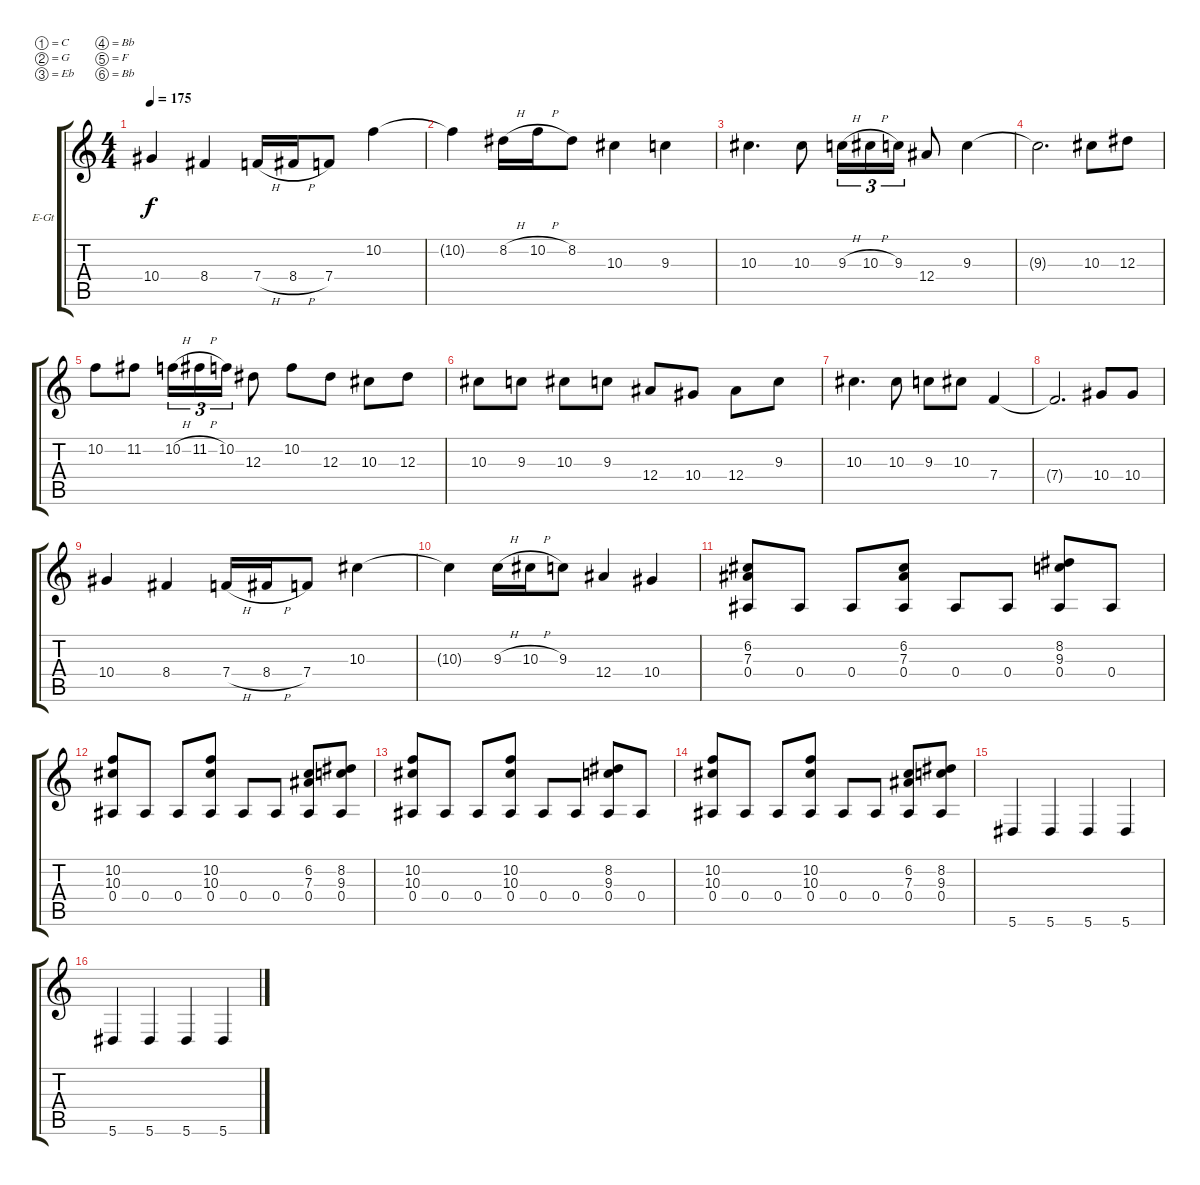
\bracketExtendMode groupsimilarinstruments
\firstSystemTrackNameOrientation horizontal
\otherSystemsTrackNameOrientation horizontal
\track ("Piste 1" "E-Gt") {instrument distortionguitar}
\staff {score tabs}
\tuning (C4 G3 Eb3 Bb2 F2 Bb1)
\ts (4 4)
\tempo 175
\clef g2
\ks c
10.4.4{dy f} 8.4.4 7.4{h}.16 8.4{h}.16 7.4.8 10.2.4 |
10.2{t}.4 8.2{h}.16 10.2{h}.16 8.2.8 10.3.4 9.3.4 |
10.3.4{d} 10.3.8 9.3{h}.16{tu (3 2)} 10.3{h}.16{tu (3 2)} 9.3.16{tu (3 2)} 12.4.8 9.3.4 |
9.3{t}.2{d} 10.3.8 12.3.8 |
10.2.8 11.2.8 10.2{h}.16{tu (3 2)} 11.2{h}.16{tu (3 2)} 10.2.16{tu (3 2)} 12.3.8 10.2.8 12.3.8 10.3.8 12.3.8 |
10.3.8 9.3.8 10.3.8 9.3.8 12.4.8 10.4.8 12.4.8 9.3.8 |
10.3.4{d} 10.3.8 9.3.8 10.3.8 7.4.4 |
7.4{t}.2{d} 10.4.8 10.4.8 |
10.4.4 8.4.4 7.4{h}.16 8.4{h}.16 7.4.8 10.3.4 |
10.3{t}.4 9.3{h}.16 10.3{h}.16 9.3.8 12.4.4 10.4.4 |
(6.2 7.3 0.4).8 0.4.8 0.4.8 (6.2 7.3 0.4).8 0.4.8 0.4.8 (8.2 9.3 0.4).8 0.4.8 |
(10.2 10.3 0.4).8 0.4.8 0.4.8 (10.2 10.3 0.4).8 0.4.8 0.4.8 (6.2 7.3 0.4).8 (8.2 9.3 0.4).8 |
(10.2 10.3 0.4).8 0.4.8 0.4.8 (10.2 10.3 0.4).8 0.4.8 0.4.8 (8.2 9.3 0.4).8 0.4.8 |
(10.2 10.3 0.4).8 0.4.8 0.4.8 (10.2 10.3 0.4).8 0.4.8 0.4.8 (6.2 7.3 0.4).8 (8.2 9.3 0.4).8 |
5.6.4 5.6.4 5.6.4 5.6.4 |
5.6.4 5.6.4 5.6.4 5.6.4
